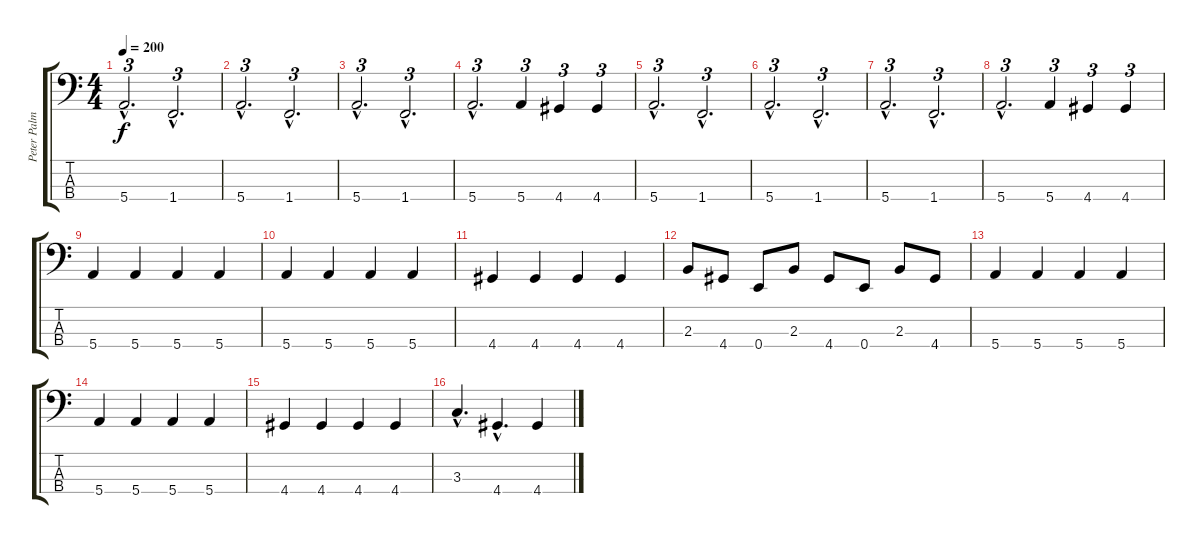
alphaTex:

\track ("Peter Palmdahl" "Peter Palm") {instrument electricbasspick}
\staff {score tabs}
\tuning (G2 D2 A1 E1) {hide}
\ts (4 4)
\tempo 200
\clef f4
\ks c
5.4{hac}.2{d tu (3 2) dy f} 1.4{hac}.2{d tu (3 2)} |
5.4{hac}.2{d tu (3 2)} 1.4{hac}.2{d tu (3 2)} |
5.4{hac}.2{d tu (3 2)} 1.4{hac}.2{d tu (3 2)} |
5.4{hac}.2{d tu (3 2)} 5.4.4{tu (3 2)} 4.4.4{tu (3 2)} 4.4.4{tu (3 2)} |
5.4{hac}.2{d tu (3 2)} 1.4{hac}.2{d tu (3 2)} |
5.4{hac}.2{d tu (3 2)} 1.4{hac}.2{d tu (3 2)} |
5.4{hac}.2{d tu (3 2)} 1.4{hac}.2{d tu (3 2)} |
5.4{hac}.2{d tu (3 2)} 5.4.4{tu (3 2)} 4.4.4{tu (3 2)} 4.4.4{tu (3 2)} |
5.4.4 5.4.4 5.4.4 5.4.4 |
5.4.4 5.4.4 5.4.4 5.4.4 |
4.4.4 4.4.4 4.4.4 4.4.4 |
2.3.8 4.4.8 0.4.8 2.3.8 4.4.8 0.4.8 2.3.8 4.4.8 |
5.4.4 5.4.4 5.4.4 5.4.4 |
5.4.4 5.4.4 5.4.4 5.4.4 |
4.4.4 4.4.4 4.4.4 4.4.4 |
3.3{hac}.4{d} 4.4{hac}.4{d} 4.4.4
